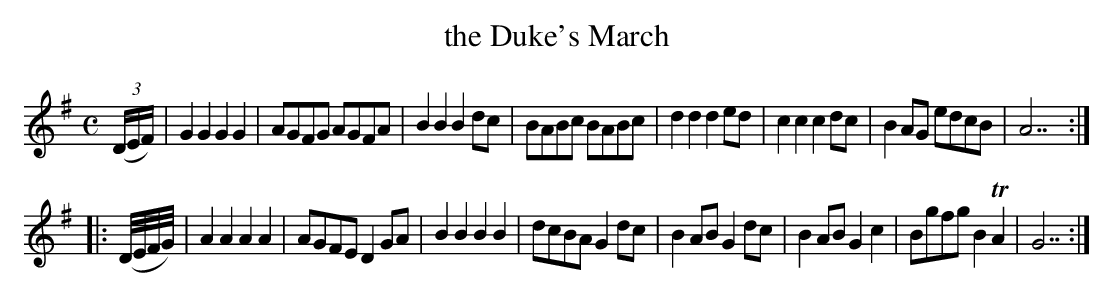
X:1
T: the Duke's March
M: C
L: 1/8
K: G
(3(D/E/F/) |\
G2G2 G2G2 | AGFG AGFA | B2B2 B2dc | BABc BABc |\
d2d2 d2ed | c2c2 c2dc | B2AG edcB | A7 :|
|: (D//E//F//G//) |\
A2A2 A2A2 | AGFE D2GA | B2B2 B2B2 | dcBA G2dc |\
B2AB G2dc | B2AB G2c2 | Bgfg B2TA2 | G7 :|
